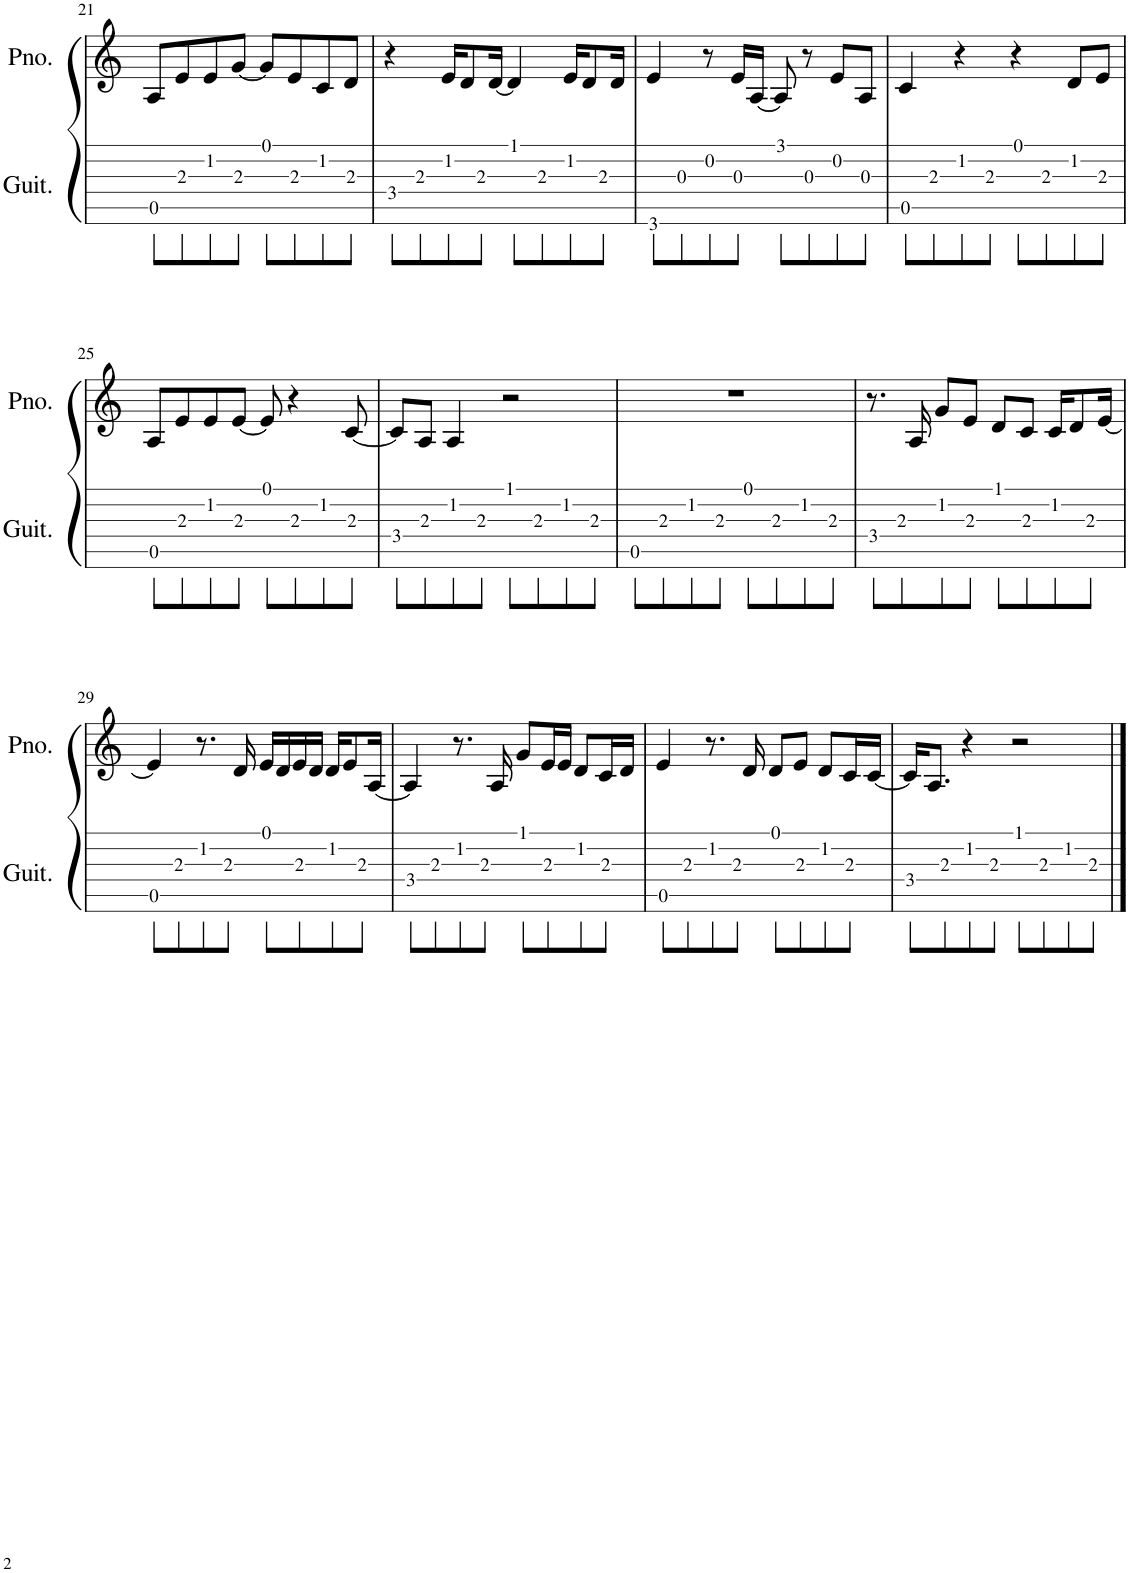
**kern	**kern
*part2	*part1
*staff2	*staff1
*I"原音吉他	*I"钢琴
!!LO:PB:g=z
*	*clefG2
*k[]	*k[]
*M4/4	*M4/4
=21	=21
8AA\L	8A/L
8A\	8e/
8c\	8e/
8A\J	[8g/J
8e\L	8g/L]
8A\	8e/
8c\	8c/
8A\J	8d/J
=22	=22
8F\L	4r
8A\	.
8c\	16e/KL
.	8d/
8A\J	.
.	[16d/Jk
8f\L	4d/]
8A\	.
8c\	16e/KL
.	8d/
8A\J	.
.	16d/Jk
=23	=23
8GG\L	4e/
8G\	.
8B\	8r
8G\J	16e/LL
.	[16A/JJ
8g\L	8A/]
8G\	8r
8B\	8e/L
8G\J	8A/J
=24	=24
8AA\L	4c/
8A\	.
8c\	4r
8A\J	.
8e\L	4r
8A\	.
8c\	8d/L
8A\J	8e/J
!!LO:LB:g=z
=25	=25
8AA\L	8A/L
8A\	8e/
8c\	8e/
8A\J	[8e/J
8e\L	8e/]
8A\	4r
8c\	.
8A\J	[8c/
=26	=26
8F\L	8c/L]
8A\	8A/J
8c\	4A/
8A\J	.
8f\L	2r
8A\	.
8c\	.
8A\J	.
=27	=27
8AA\L	1r
8A\	.
8c\	.
8A\J	.
8e\L	.
8A\	.
8c\	.
8A\J	.
=28	=28
8F\L	8.r
8A\	.
.	16A/
8c\	8g/L
8A\J	8e/J
8f\L	8d/L
8A\	8c/J
8c\	16c/KL
.	8d/
8A\J	.
.	[16e/Jk
!!LO:LB:g=z
=29	=29
8AA\L	4e/]
8A\	.
8c\	8.r
8A\J	.
.	16d/
8e\L	16e/LL
.	16d/
8A\	16e/
.	16d/JJ
8c\	16d/KL
.	8e/
8A\J	.
.	[16A/Jk
=30	=30
8F\L	4A/]
8A\	.
8c\	8.r
8A\J	.
.	16A/
8f\L	8g/L
8A\	16e/L
.	16e/JJ
8c\	8d/L
8A\J	16c/L
.	16d/JJ
=31	=31
8AA\L	4e/
8A\	.
8c\	8.r
8A\J	.
.	16d/
8e\L	8d/L
8A\	8e/J
8c\	8d/L
8A\J	16c/L
.	[16c/JJ
=32	=32
8F\L	16c/KL]
.	8.A/J
8A\	.
8c\	4r
8A\J	.
8f\L	2r
8A\	.
8c\	.
8A\J	.
==	==
*-	*-
